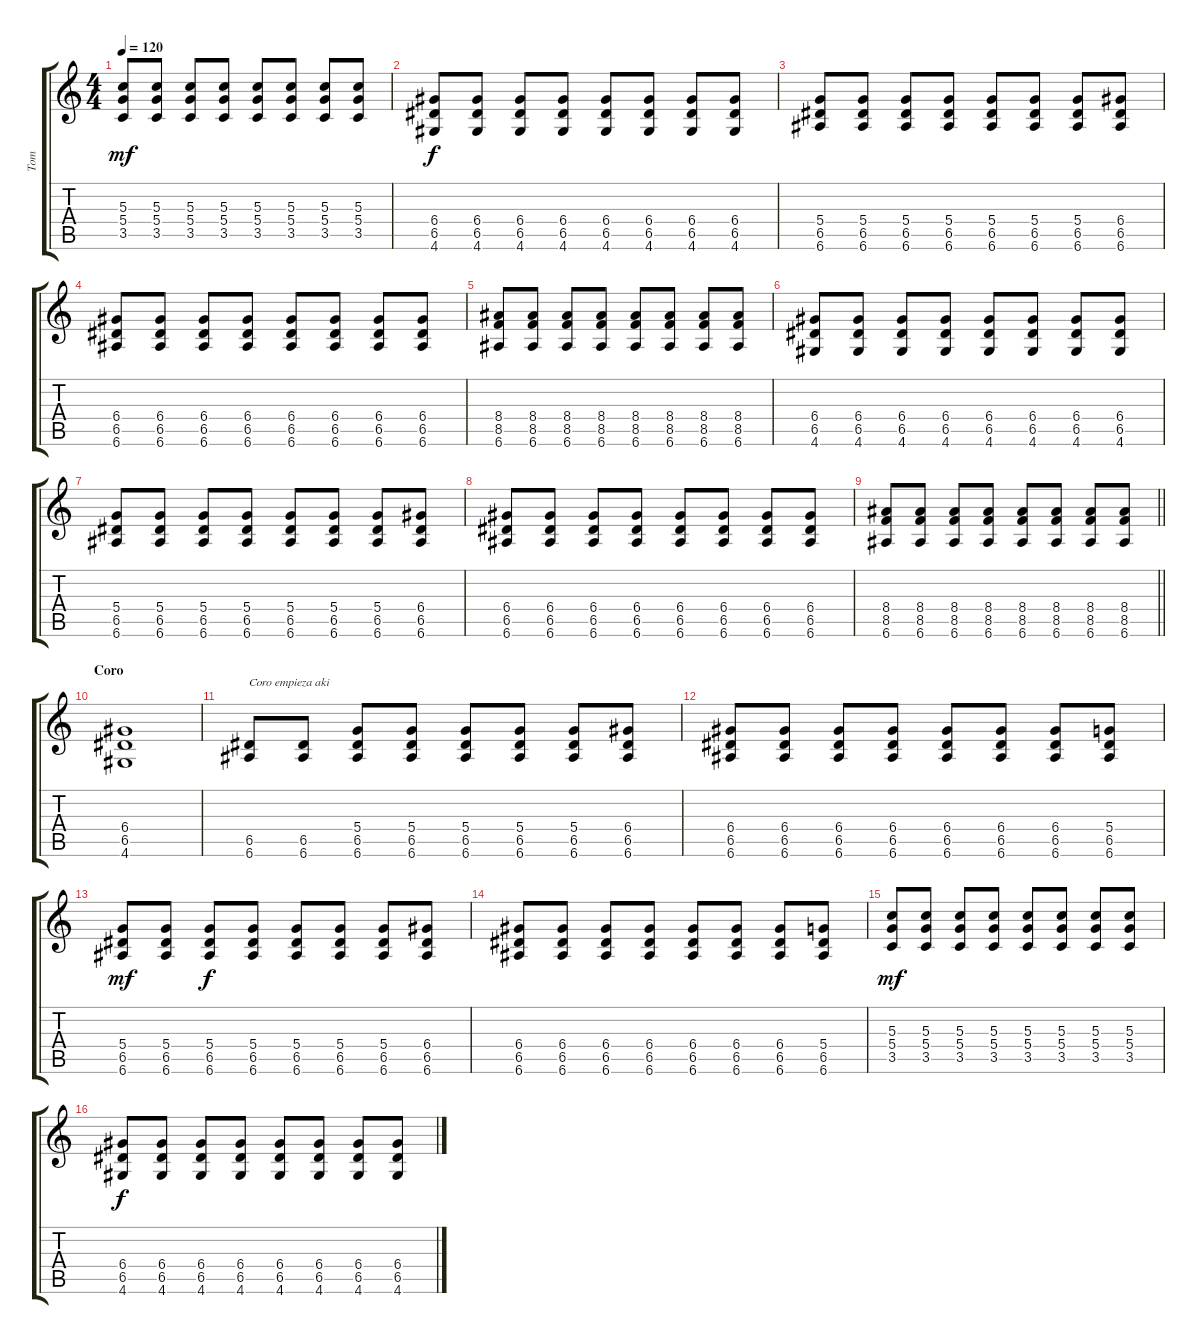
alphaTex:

\track ("Tom" "Tom") {instrument acousticguitarsteel}
\staff {score tabs}
\tuning (E4 B3 G3 D3 A2 E2) {hide}
\ts (4 4)
\tempo 120
\clef g2
\ks c
(5.3 5.4 3.5).8{dy mf} (5.3 5.4 3.5).8 (5.3 5.4 3.5).8 (5.3 5.4 3.5).8 (5.3 5.4 3.5).8 (5.3 5.4 3.5).8 (5.3 5.4 3.5).8 (5.3 5.4 3.5).8 |
(6.4 6.5 4.6).8{dy f} (6.4 6.5 4.6).8 (6.4 6.5 4.6).8 (6.4 6.5 4.6).8 (6.4 6.5 4.6).8 (6.4 6.5 4.6).8 (6.4 6.5 4.6).8 (6.4 6.5 4.6).8 |
(5.4 6.5 6.6).8 (5.4 6.5 6.6).8 (5.4 6.5 6.6).8 (5.4 6.5 6.6).8 (5.4 6.5 6.6).8 (5.4 6.5 6.6).8 (5.4 6.5 6.6).8 (6.4 6.5 6.6).8 |
(6.4 6.5 6.6).8 (6.4 6.5 6.6).8 (6.4 6.5 6.6).8 (6.4 6.5 6.6).8 (6.4 6.5 6.6).8 (6.4 6.5 6.6).8 (6.4 6.5 6.6).8 (6.4 6.5 6.6).8 |
(8.4 8.5 6.6).8 (8.4 8.5 6.6).8 (8.4 8.5 6.6).8 (8.4 8.5 6.6).8 (8.4 8.5 6.6).8 (8.4 8.5 6.6).8 (8.4 8.5 6.6).8 (8.4 8.5 6.6).8 |
(6.4 6.5 4.6).8 (6.4 6.5 4.6).8 (6.4 6.5 4.6).8 (6.4 6.5 4.6).8 (6.4 6.5 4.6).8 (6.4 6.5 4.6).8 (6.4 6.5 4.6).8 (6.4 6.5 4.6).8 |
(5.4 6.5 6.6).8 (5.4 6.5 6.6).8 (5.4 6.5 6.6).8 (5.4 6.5 6.6).8 (5.4 6.5 6.6).8 (5.4 6.5 6.6).8 (5.4 6.5 6.6).8 (6.4 6.5 6.6).8 |
(6.4 6.5 6.6).8 (6.4 6.5 6.6).8 (6.4 6.5 6.6).8 (6.4 6.5 6.6).8 (6.4 6.5 6.6).8 (6.4 6.5 6.6).8 (6.4 6.5 6.6).8 (6.4 6.5 6.6).8 |
\barLineRight lightlight
(8.4 8.5 6.6).8 (8.4 8.5 6.6).8 (8.4 8.5 6.6).8 (8.4 8.5 6.6).8 (8.4 8.5 6.6).8 (8.4 8.5 6.6).8 (8.4 8.5 6.6).8 (8.4 8.5 6.6).8 |
\section ("" "Coro")
(6.4 6.5 4.6).1 |
(6.5 6.6).8{txt "Coro empieza aki"} (6.5 6.6).8 (5.4 6.5 6.6).8 (5.4 6.5 6.6).8 (5.4 6.5 6.6).8 (5.4 6.5 6.6).8 (5.4 6.5 6.6).8 (6.4 6.5 6.6).8 |
(6.4 6.5 6.6).8 (6.4 6.5 6.6).8 (6.4 6.5 6.6).8 (6.4 6.5 6.6).8 (6.4 6.5 6.6).8 (6.4 6.5 6.6).8 (6.4 6.5 6.6).8 (5.4 6.5 6.6).8 |
(5.4 6.5 6.6).8{dy mf} (5.4 6.5 6.6).8 (5.4 6.5 6.6).8{dy f} (5.4 6.5 6.6).8 (5.4 6.5 6.6).8 (5.4 6.5 6.6).8 (5.4 6.5 6.6).8 (6.4 6.5 6.6).8 |
(6.4 6.5 6.6).8 (6.4 6.5 6.6).8 (6.4 6.5 6.6).8 (6.4 6.5 6.6).8 (6.4 6.5 6.6).8 (6.4 6.5 6.6).8 (6.4 6.5 6.6).8 (5.4 6.5 6.6).8 |
(5.3 5.4 3.5).8{dy mf} (5.3 5.4 3.5).8 (5.3 5.4 3.5).8 (5.3 5.4 3.5).8 (5.3 5.4 3.5).8 (5.3 5.4 3.5).8 (5.3 5.4 3.5).8 (5.3 5.4 3.5).8 |
(6.4 6.5 4.6).8{dy f} (6.4 6.5 4.6).8 (6.4 6.5 4.6).8 (6.4 6.5 4.6).8 (6.4 6.5 4.6).8 (6.4 6.5 4.6).8 (6.4 6.5 4.6).8 (6.4 6.5 4.6).8
